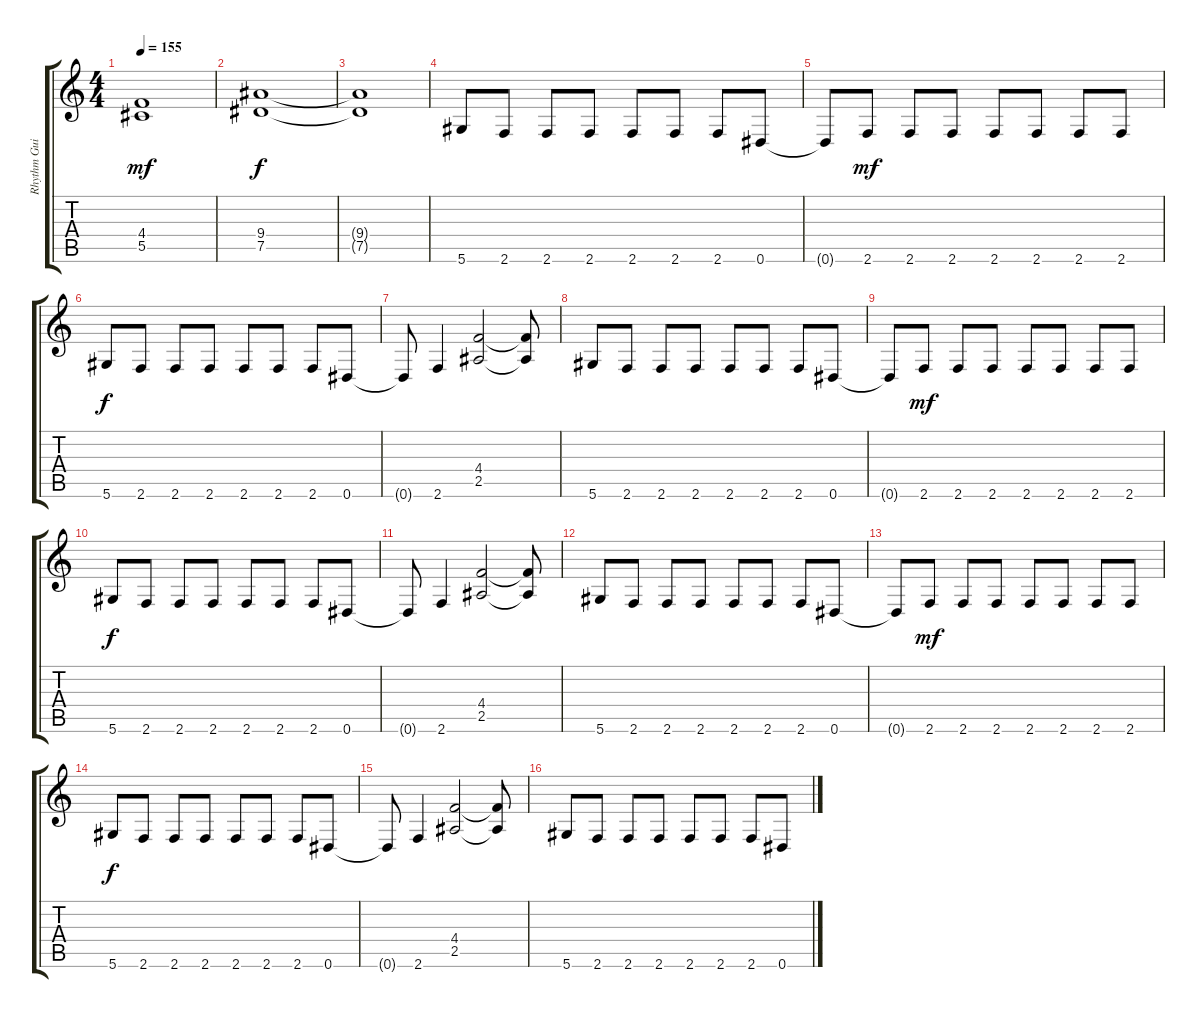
\track ("Rhythm Guitar" "Rhythm Gui") {instrument overdrivenguitar}
\staff {score tabs}
\tuning (Eb4 Bb3 Gb3 Db3 Ab2 Eb2) {hide}
\ts (4 4)
\tempo 155
\clef g2
\ks c
(4.4 5.5).1{dy mf} |
(9.4 7.5).1{dy f} |
(9.4{t} 7.5{t}).1 |
5.6.8 2.6.8 2.6.8 2.6.8 2.6.8 2.6.8 2.6.8 0.6.8 |
0.6{t}.8 2.6.8{dy mf} 2.6.8 2.6.8 2.6.8 2.6.8 2.6.8 2.6.8 |
5.6.8{dy f} 2.6.8 2.6.8 2.6.8 2.6.8 2.6.8 2.6.8 0.6.8 |
0.6{t}.8 2.6.4 (4.4 2.5).2 (4.4{t} 2.5{t}).8 |
5.6.8 2.6.8 2.6.8 2.6.8 2.6.8 2.6.8 2.6.8 0.6.8 |
0.6{t}.8 2.6.8{dy mf} 2.6.8 2.6.8 2.6.8 2.6.8 2.6.8 2.6.8 |
5.6.8{dy f} 2.6.8 2.6.8 2.6.8 2.6.8 2.6.8 2.6.8 0.6.8 |
0.6{t}.8 2.6.4 (4.4 2.5).2 (4.4{t} 2.5{t}).8 |
5.6.8 2.6.8 2.6.8 2.6.8 2.6.8 2.6.8 2.6.8 0.6.8 |
0.6{t}.8 2.6.8{dy mf} 2.6.8 2.6.8 2.6.8 2.6.8 2.6.8 2.6.8 |
5.6.8{dy f} 2.6.8 2.6.8 2.6.8 2.6.8 2.6.8 2.6.8 0.6.8 |
0.6{t}.8 2.6.4 (4.4 2.5).2 (4.4{t} 2.5{t}).8 |
5.6.8 2.6.8 2.6.8 2.6.8 2.6.8 2.6.8 2.6.8 0.6.8
